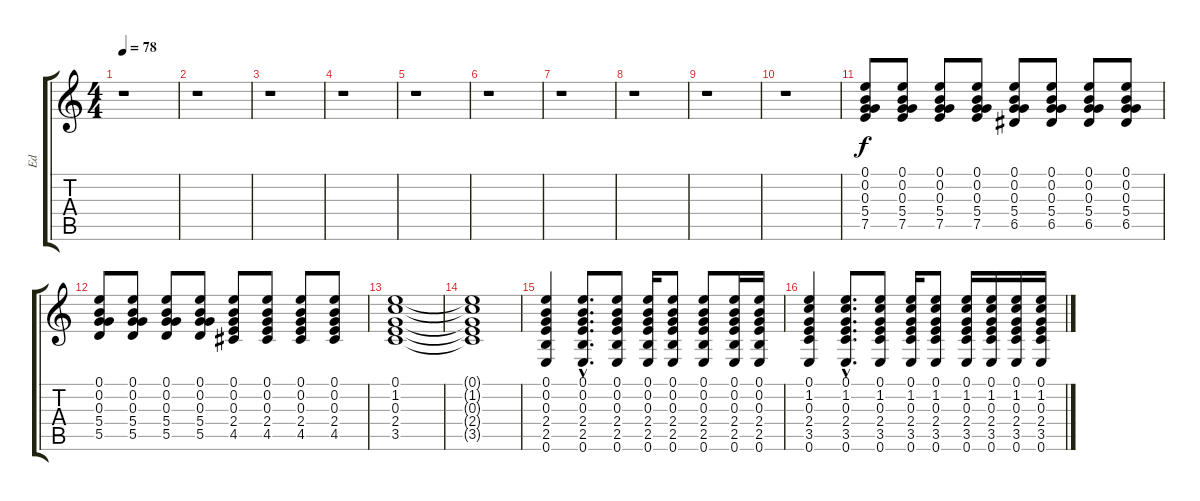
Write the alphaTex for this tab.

\track ("Ed" "Ed") {instrument distortionguitar}
\staff {score tabs}
\tuning (E4 B3 G3 D3 A2 E2) {hide}
\ts (4 4)
\tempo 78
\clef g2
\ks c
r.1{dy f} |
r.1 |
r.1 |
r.1 |
r.1 |
r.1 |
r.1 |
r.1 |
r.1 |
r.1 |
(0.1 0.2 0.3 5.4 7.5).8 (0.1 0.2 0.3 5.4 7.5).8 (0.1 0.2 0.3 5.4 7.5).8 (0.1 0.2 0.3 5.4 7.5).8 (0.1 0.2 0.3 5.4 6.5).8 (0.1 0.2 0.3 5.4 6.5).8 (0.1 0.2 0.3 5.4 6.5).8 (0.1 0.2 0.3 5.4 6.5).8 |
(0.1 0.2 0.3 5.4 5.5).8 (0.1 0.2 0.3 5.4 5.5).8 (0.1 0.2 0.3 5.4 5.5).8 (0.1 0.2 0.3 5.4 5.5).8 (0.1 0.2 0.3 2.4 4.5).8 (0.1 0.2 0.3 2.4 4.5).8 (0.1 0.2 0.3 2.4 4.5).8 (0.1 0.2 0.3 2.4 4.5).8 |
(0.1 1.2 0.3 2.4 3.5).1 |
(0.1{t} 1.2{t} 0.3{t} 2.4{t} 3.5{t}).1 |
(0.1 0.2 0.3 2.4 2.5 0.6).4 (0.1{hac} 0.2{hac} 0.3{hac} 2.4{hac} 2.5{hac} 0.6{hac}).8{d} (0.1 0.2 0.3 2.4 2.5 0.6).8 (0.1 0.2 0.3 2.4 2.5 0.6).16 (0.1 0.2 0.3 2.4 2.5 0.6).8 (0.1 0.2 0.3 2.4 2.5 0.6).8 (0.1 0.2 0.3 2.4 2.5 0.6).16 (0.1 0.2 0.3 2.4 2.5 0.6).16 |
(0.1 1.2 0.3 2.4 3.5 0.6).4 (0.1{hac} 1.2{hac} 0.3{hac} 2.4{hac} 3.5{hac} 0.6{hac}).8{d} (0.1 1.2 0.3 2.4 3.5 0.6).8 (0.1 1.2 0.3 2.4 3.5 0.6).16 (0.1 1.2 0.3 2.4 3.5 0.6).8 (0.1 1.2 0.3 2.4 3.5 0.6).16 (0.1 1.2 0.3 2.4 3.5 0.6).16 (0.1 1.2 0.3 2.4 3.5 0.6).16 (0.1 1.2 0.3 2.4 3.5 0.6).16
